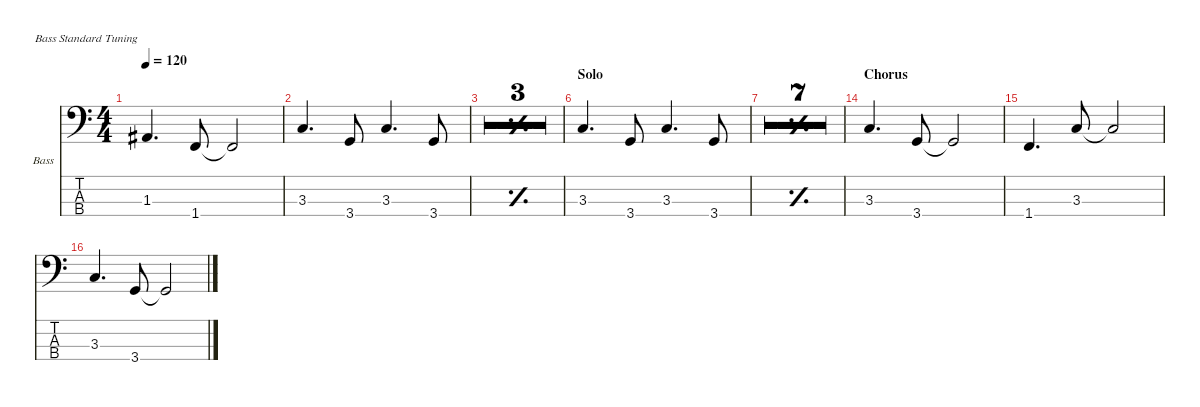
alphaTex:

\defaultSystemsLayout 4
\hideDynamics
\bracketExtendMode nobrackets
\firstSystemTrackNameOrientation horizontal
\otherSystemsTrackNameOrientation horizontal
\track ("Bass" "Bass") {multiBarRest instrument electricbassfinger}
\staff {score tabs}
\tuning (G2 D2 A1 E1)
\ts (4 4)
\tempo 120
\clef f4
\ks c
1.3.4{d dy mf} 1.4.8 1.4{t}.2 |
3.3.4{d} 3.4.8 3.3.4{d} 3.4.8 |
\simile simple
|
|
|
\section ("" "Solo")
\simile none
3.3.4{d} 3.4.8 3.3.4{d} 3.4.8 |
\simile simple
|
|
|
|
|
|
|
\section ("" "Chorus")
\simile none
3.3.4{d} 3.4.8 3.4{t}.2 |
1.4.4{d} 3.3.8 3.3{t}.2 |
3.3.4{d} 3.4.8 3.4{t}.2
